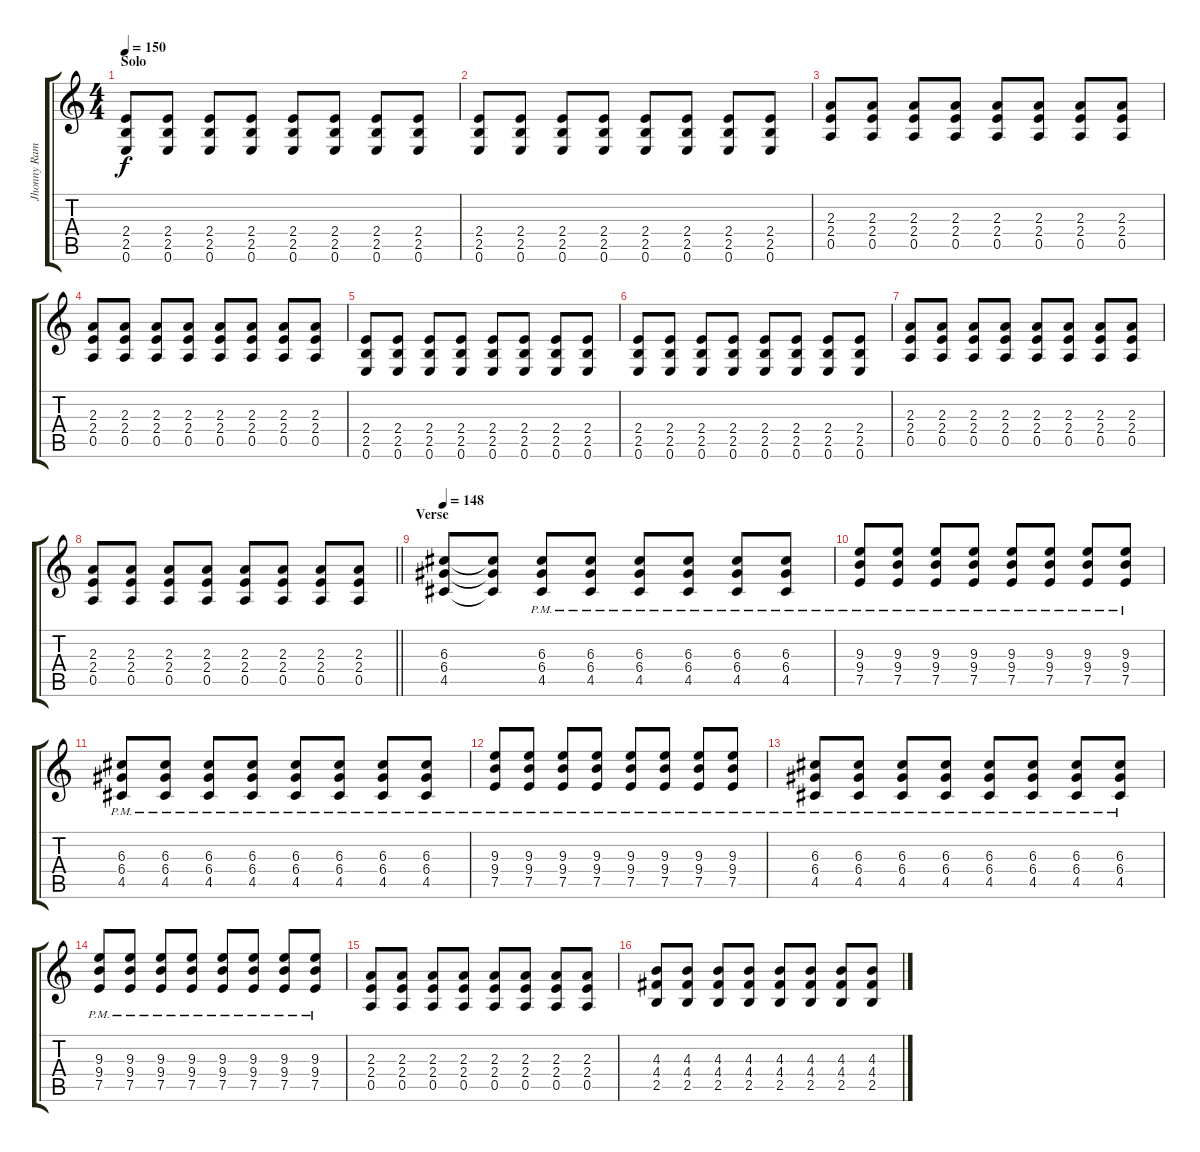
\track ("Jhonny Ramone - Rithm2" "Jhonny Ram") {instrument electricguitarjazz}
\staff {score tabs}
\tuning (E4 B3 G3 D3 A2 E2) {hide}
\ts (4 4)
\section ("" "Solo")
\tempo 150
\clef g2
\ks c
(2.4 2.5 0.6).8{dy f} (2.4 2.5 0.6).8 (2.4 2.5 0.6).8 (2.4 2.5 0.6).8 (2.4 2.5 0.6).8 (2.4 2.5 0.6).8 (2.4 2.5 0.6).8 (2.4 2.5 0.6).8 |
(2.4 2.5 0.6).8 (2.4 2.5 0.6).8 (2.4 2.5 0.6).8 (2.4 2.5 0.6).8 (2.4 2.5 0.6).8 (2.4 2.5 0.6).8 (2.4 2.5 0.6).8 (2.4 2.5 0.6).8 |
(2.3 2.4 0.5).8 (2.3 2.4 0.5).8 (2.3 2.4 0.5).8 (2.3 2.4 0.5).8 (2.3 2.4 0.5).8 (2.3 2.4 0.5).8 (2.3 2.4 0.5).8 (2.3 2.4 0.5).8 |
(2.3 2.4 0.5).8 (2.3 2.4 0.5).8 (2.3 2.4 0.5).8 (2.3 2.4 0.5).8 (2.3 2.4 0.5).8 (2.3 2.4 0.5).8 (2.3 2.4 0.5).8 (2.3 2.4 0.5).8 |
(2.4 2.5 0.6).8 (2.4 2.5 0.6).8 (2.4 2.5 0.6).8 (2.4 2.5 0.6).8 (2.4 2.5 0.6).8 (2.4 2.5 0.6).8 (2.4 2.5 0.6).8 (2.4 2.5 0.6).8 |
(2.4 2.5 0.6).8 (2.4 2.5 0.6).8 (2.4 2.5 0.6).8 (2.4 2.5 0.6).8 (2.4 2.5 0.6).8 (2.4 2.5 0.6).8 (2.4 2.5 0.6).8 (2.4 2.5 0.6).8 |
(2.3 2.4 0.5).8 (2.3 2.4 0.5).8 (2.3 2.4 0.5).8 (2.3 2.4 0.5).8 (2.3 2.4 0.5).8 (2.3 2.4 0.5).8 (2.3 2.4 0.5).8 (2.3 2.4 0.5).8 |
\barLineRight lightlight
(2.3 2.4 0.5).8 (2.3 2.4 0.5).8 (2.3 2.4 0.5).8 (2.3 2.4 0.5).8 (2.3 2.4 0.5).8 (2.3 2.4 0.5).8 (2.3 2.4 0.5).8 (2.3 2.4 0.5).8 |
\section ("" "Verse")
\tempo 148
(6.3 6.4 4.5).8 (6.3{t} 6.4{t} 4.5{t}).8 (6.3{pm} 6.4{pm} 4.5{pm}).8 (6.3{pm} 6.4{pm} 4.5{pm}).8 (6.3{pm} 6.4{pm} 4.5{pm}).8 (6.3{pm} 6.4{pm} 4.5{pm}).8 (6.3{pm} 6.4{pm} 4.5{pm}).8 (6.3{pm} 6.4{pm} 4.5{pm}).8 |
(9.3{pm} 9.4{pm} 7.5{pm}).8 (9.3{pm} 9.4{pm} 7.5{pm}).8 (9.3{pm} 9.4{pm} 7.5{pm}).8 (9.3{pm} 9.4{pm} 7.5{pm}).8 (9.3{pm} 9.4{pm} 7.5{pm}).8 (9.3{pm} 9.4{pm} 7.5{pm}).8 (9.3{pm} 9.4{pm} 7.5{pm}).8 (9.3{pm} 9.4{pm} 7.5{pm}).8 |
(6.3{pm} 6.4{pm} 4.5{pm}).8 (6.3{pm} 6.4{pm} 4.5{pm}).8 (6.3{pm} 6.4{pm} 4.5{pm}).8 (6.3{pm} 6.4{pm} 4.5{pm}).8 (6.3{pm} 6.4{pm} 4.5{pm}).8 (6.3{pm} 6.4{pm} 4.5{pm}).8 (6.3{pm} 6.4{pm} 4.5{pm}).8 (6.3{pm} 6.4{pm} 4.5{pm}).8 |
(9.3{pm} 9.4{pm} 7.5{pm}).8 (9.3{pm} 9.4{pm} 7.5{pm}).8 (9.3{pm} 9.4{pm} 7.5{pm}).8 (9.3{pm} 9.4{pm} 7.5{pm}).8 (9.3{pm} 9.4{pm} 7.5{pm}).8 (9.3{pm} 9.4{pm} 7.5{pm}).8 (9.3{pm} 9.4{pm} 7.5{pm}).8 (9.3{pm} 9.4{pm} 7.5{pm}).8 |
(6.3{pm} 6.4{pm} 4.5{pm}).8 (6.3{pm} 6.4{pm} 4.5{pm}).8 (6.3{pm} 6.4{pm} 4.5{pm}).8 (6.3{pm} 6.4{pm} 4.5{pm}).8 (6.3{pm} 6.4{pm} 4.5{pm}).8 (6.3{pm} 6.4{pm} 4.5{pm}).8 (6.3{pm} 6.4{pm} 4.5{pm}).8 (6.3{pm} 6.4{pm} 4.5{pm}).8 |
(9.3{pm} 9.4{pm} 7.5{pm}).8 (9.3{pm} 9.4{pm} 7.5{pm}).8 (9.3{pm} 9.4{pm} 7.5{pm}).8 (9.3{pm} 9.4{pm} 7.5{pm}).8 (9.3{pm} 9.4{pm} 7.5{pm}).8 (9.3{pm} 9.4{pm} 7.5{pm}).8 (9.3{pm} 9.4{pm} 7.5{pm}).8 (9.3{pm} 9.4{pm} 7.5{pm}).8 |
(2.3 2.4 0.5).8 (2.3 2.4 0.5).8 (2.3 2.4 0.5).8 (2.3 2.4 0.5).8 (2.3 2.4 0.5).8 (2.3 2.4 0.5).8 (2.3 2.4 0.5).8 (2.3 2.4 0.5).8 |
(4.3 4.4 2.5).8 (4.3 4.4 2.5).8 (4.3 4.4 2.5).8 (4.3 4.4 2.5).8 (4.3 4.4 2.5).8 (4.3 4.4 2.5).8 (4.3 4.4 2.5).8 (4.3 4.4 2.5).8
